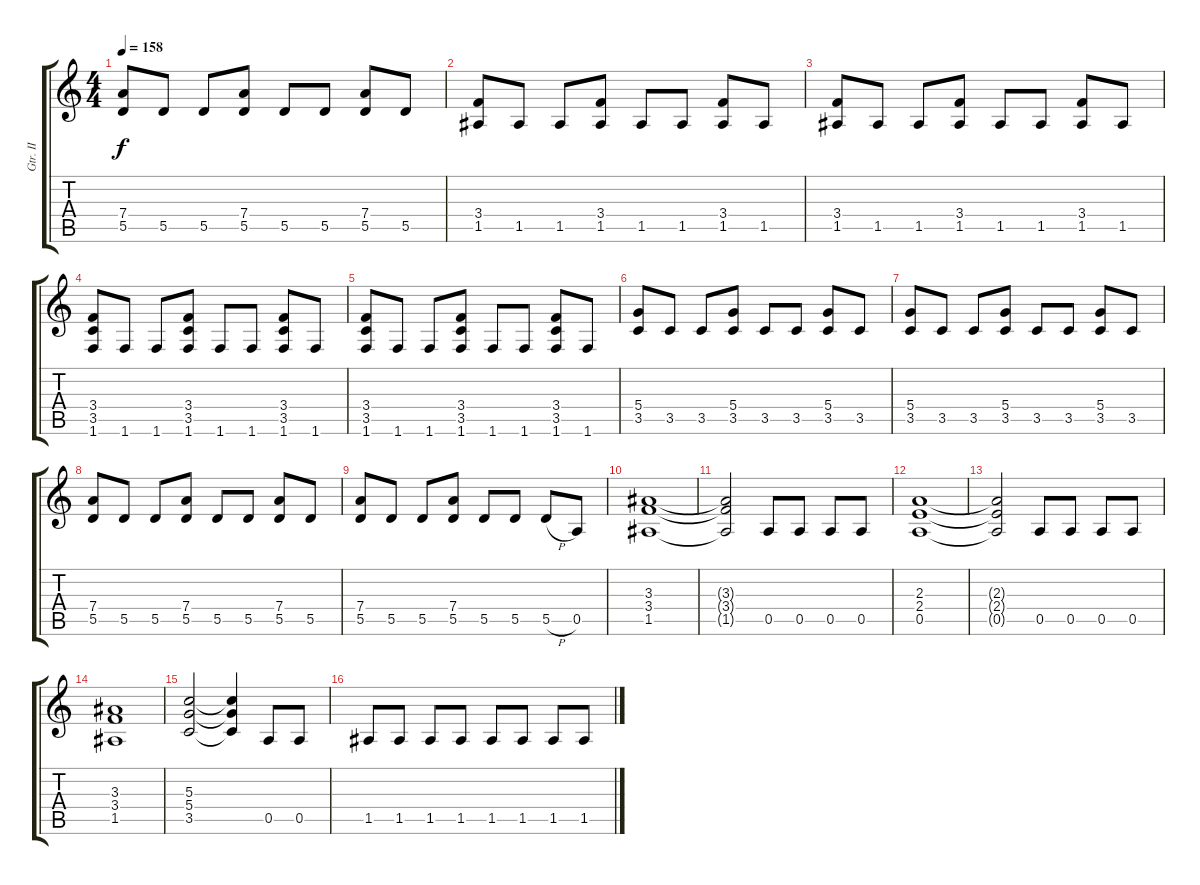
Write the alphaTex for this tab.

\track ("Gtr. II" "Gtr. II") {instrument distortionguitar}
\staff {score tabs}
\tuning (E4 B3 G3 D3 A2 E2) {hide}
\ts (4 4)
\tempo 158
\clef g2
\ks c
(7.4 5.5).8{dy f} 5.5.8 5.5.8 (7.4 5.5).8 5.5.8 5.5.8 (7.4 5.5).8 5.5.8 |
(3.4 1.5).8 1.5.8 1.5.8 (3.4 1.5).8 1.5.8 1.5.8 (3.4 1.5).8 1.5.8 |
(3.4 1.5).8 1.5.8 1.5.8 (3.4 1.5).8 1.5.8 1.5.8 (3.4 1.5).8 1.5.8 |
(3.4 3.5 1.6).8 1.6.8 1.6.8 (3.4 3.5 1.6).8 1.6.8 1.6.8 (3.4 3.5 1.6).8 1.6.8 |
(3.4 3.5 1.6).8 1.6.8 1.6.8 (3.4 3.5 1.6).8 1.6.8 1.6.8 (3.4 3.5 1.6).8 1.6.8 |
(5.4 3.5).8 3.5.8 3.5.8 (5.4 3.5).8 3.5.8 3.5.8 (5.4 3.5).8 3.5.8 |
(5.4 3.5).8 3.5.8 3.5.8 (5.4 3.5).8 3.5.8 3.5.8 (5.4 3.5).8 3.5.8 |
(7.4 5.5).8 5.5.8 5.5.8 (7.4 5.5).8 5.5.8 5.5.8 (7.4 5.5).8 5.5.8 |
(7.4 5.5).8 5.5.8 5.5.8 (7.4 5.5).8 5.5.8 5.5.8 5.5{h}.8 0.5.8 |
(3.3 3.4 1.5).1 |
(3.3{t} 3.4{t} 1.5{t}).2 0.5.8 0.5.8 0.5.8 0.5.8 |
(2.3 2.4 0.5).1 |
(2.3{t} 2.4{t} 0.5{t}).2 0.5.8 0.5.8 0.5.8 0.5.8 |
(3.3 3.4 1.5).1 |
(5.3 5.4 3.5).2 (5.3{t} 5.4{t} 3.5{t}).4 0.5.8 0.5.8 |
1.5.8 1.5.8 1.5.8 1.5.8 1.5.8 1.5.8 1.5.8 1.5.8
